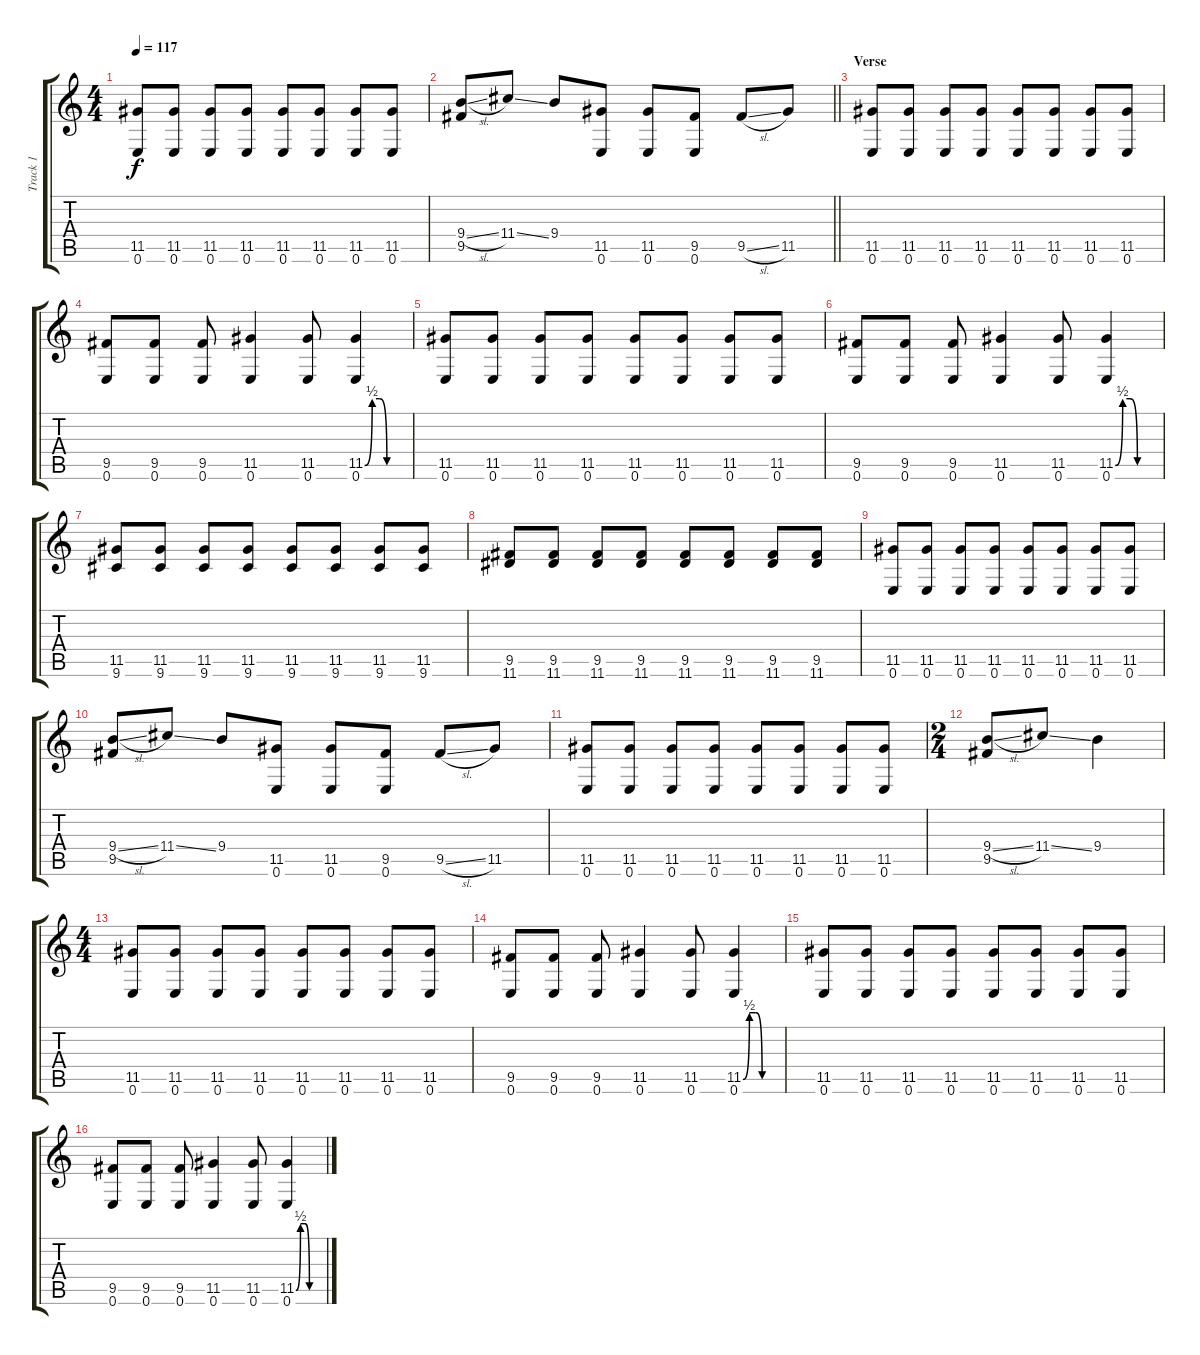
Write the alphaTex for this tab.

\track ("Track 1" "Track 1") {instrument electricguitarmuted}
\staff {score tabs}
\tuning (E4 B3 G3 D3 A2 E2) {hide}
\ts (4 4)
\tempo 117
\clef g2
\ks c
(11.5 0.6).8{dy f} (11.5 0.6).8 (11.5 0.6).8 (11.5 0.6).8 (11.5 0.6).8 (11.5 0.6).8 (11.5 0.6).8 (11.5 0.6).8 |
\barLineRight lightlight
(9.4{sl} 9.5).8 11.4{ss}.8 9.4.8 (11.5 0.6).8 (11.5 0.6).8 (9.5 0.6).8 9.5{sl}.8 11.5.8 |
\section ("" "Verse")
(11.5 0.6).8 (11.5 0.6).8 (11.5 0.6).8 (11.5 0.6).8 (11.5 0.6).8 (11.5 0.6).8 (11.5 0.6).8 (11.5 0.6).8 |
(9.5 0.6).8 (9.5 0.6).8 (9.5 0.6).8 (11.5 0.6).4 (11.5 0.6).8 (11.5{be (custom 0 0 10 2 20 2 30 0 60 0)} 0.6).4 |
(11.5 0.6).8 (11.5 0.6).8 (11.5 0.6).8 (11.5 0.6).8 (11.5 0.6).8 (11.5 0.6).8 (11.5 0.6).8 (11.5 0.6).8 |
(9.5 0.6).8 (9.5 0.6).8 (9.5 0.6).8 (11.5 0.6).4 (11.5 0.6).8 (11.5{be (custom 0 0 10 2 20 2 30 0 60 0)} 0.6).4 |
(11.5 9.6).8 (11.5 9.6).8 (11.5 9.6).8 (11.5 9.6).8 (11.5 9.6).8 (11.5 9.6).8 (11.5 9.6).8 (11.5 9.6).8 |
(9.5 11.6).8 (9.5 11.6).8 (9.5 11.6).8 (9.5 11.6).8 (9.5 11.6).8 (9.5 11.6).8 (9.5 11.6).8 (9.5 11.6).8 |
(11.5 0.6).8 (11.5 0.6).8 (11.5 0.6).8 (11.5 0.6).8 (11.5 0.6).8 (11.5 0.6).8 (11.5 0.6).8 (11.5 0.6).8 |
(9.4{sl} 9.5).8 11.4{ss}.8 9.4.8 (11.5 0.6).8 (11.5 0.6).8 (9.5 0.6).8 9.5{sl}.8 11.5.8 |
(11.5 0.6).8 (11.5 0.6).8 (11.5 0.6).8 (11.5 0.6).8 (11.5 0.6).8 (11.5 0.6).8 (11.5 0.6).8 (11.5 0.6).8 |
\ts (2 4)
(9.4{sl} 9.5).8 11.4{ss}.8 9.4.4 |
\ts (4 4)
(11.5 0.6).8 (11.5 0.6).8 (11.5 0.6).8 (11.5 0.6).8 (11.5 0.6).8 (11.5 0.6).8 (11.5 0.6).8 (11.5 0.6).8 |
(9.5 0.6).8 (9.5 0.6).8 (9.5 0.6).8 (11.5 0.6).4 (11.5 0.6).8 (11.5{be (custom 0 0 10 2 20 2 30 0 60 0)} 0.6).4 |
(11.5 0.6).8 (11.5 0.6).8 (11.5 0.6).8 (11.5 0.6).8 (11.5 0.6).8 (11.5 0.6).8 (11.5 0.6).8 (11.5 0.6).8 |
(9.5 0.6).8 (9.5 0.6).8 (9.5 0.6).8 (11.5 0.6).4 (11.5 0.6).8 (11.5{be (custom 0 0 10 2 20 2 30 0 60 0)} 0.6).4
